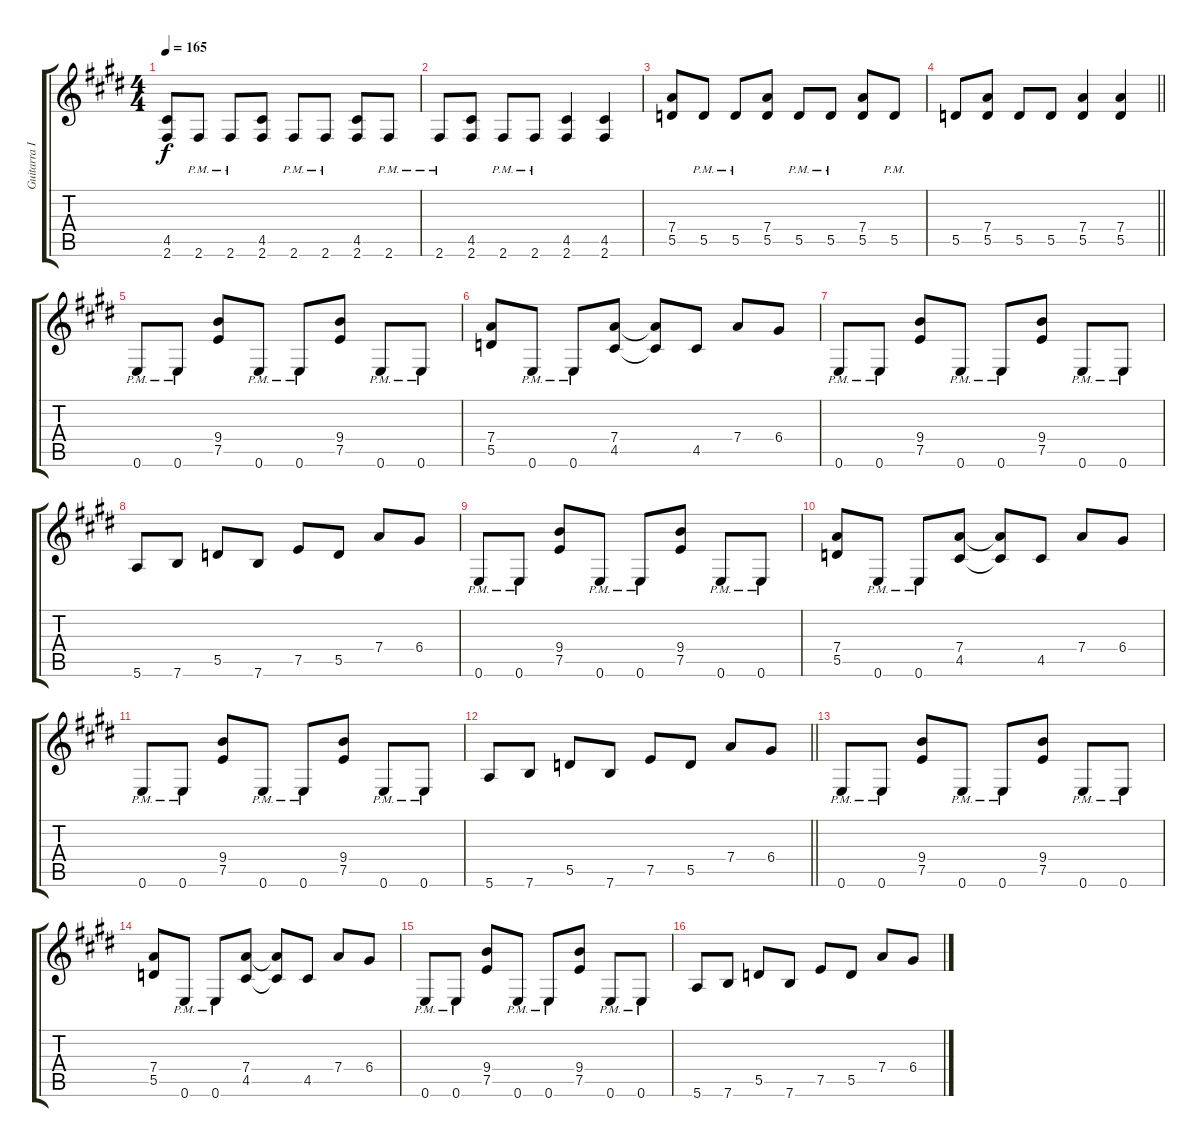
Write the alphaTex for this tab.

\track ("Guitarra I" "Guitarra I") {instrument overdrivenguitar}
\staff {score tabs}
\tuning (E4 B3 G3 D3 A2 E2) {hide}
\ts (4 4)
\tempo 165
\clef g2
\ks e
(4.5 2.6).8{dy f} 2.6{pm}.8 2.6{pm}.8 (4.5 2.6).8 2.6{pm}.8 2.6{pm}.8 (4.5 2.6).8 2.6{pm}.8 |
2.6{pm}.8 (4.5 2.6).8 2.6{pm}.8 2.6{pm}.8 (4.5 2.6).4 (4.5 2.6).4 |
(7.4 5.5).8 5.5{pm}.8 5.5{pm}.8 (7.4 5.5).8 5.5{pm}.8 5.5{pm}.8 (7.4 5.5).8 5.5{pm}.8 |
\barLineRight lightlight
5.5.8 (7.4 5.5).8 5.5.8 5.5.8 (7.4 5.5).4 (7.4 5.5).4 |
0.6{pm}.8 0.6{pm}.8 (9.4 7.5).8 0.6{pm}.8 0.6{pm}.8 (9.4 7.5).8 0.6{pm}.8 0.6{pm}.8 |
(7.4 5.5).8 0.6{pm}.8 0.6{pm}.8 (7.4 4.5).8 (7.4{t} 4.5{t}).8 4.5.8 7.4.8 6.4.8 |
0.6{pm}.8 0.6{pm}.8 (9.4 7.5).8 0.6{pm}.8 0.6{pm}.8 (9.4 7.5).8 0.6{pm}.8 0.6{pm}.8 |
5.6.8 7.6.8 5.5.8 7.6.8 7.5.8 5.5.8 7.4.8 6.4.8 |
0.6{pm}.8 0.6{pm}.8 (9.4 7.5).8 0.6{pm}.8 0.6{pm}.8 (9.4 7.5).8 0.6{pm}.8 0.6{pm}.8 |
(7.4 5.5).8 0.6{pm}.8 0.6{pm}.8 (7.4 4.5).8 (7.4{t} 4.5{t}).8 4.5.8 7.4.8 6.4.8 |
0.6{pm}.8 0.6{pm}.8 (9.4 7.5).8 0.6{pm}.8 0.6{pm}.8 (9.4 7.5).8 0.6{pm}.8 0.6{pm}.8 |
\barLineRight lightlight
5.6.8 7.6.8 5.5.8 7.6.8 7.5.8 5.5.8 7.4.8 6.4.8 |
0.6{pm}.8 0.6{pm}.8 (9.4 7.5).8 0.6{pm}.8 0.6{pm}.8 (9.4 7.5).8 0.6{pm}.8 0.6{pm}.8 |
(7.4 5.5).8 0.6{pm}.8 0.6{pm}.8 (7.4 4.5).8 (7.4{t} 4.5{t}).8 4.5.8 7.4.8 6.4.8 |
0.6{pm}.8 0.6{pm}.8 (9.4 7.5).8 0.6{pm}.8 0.6{pm}.8 (9.4 7.5).8 0.6{pm}.8 0.6{pm}.8 |
5.6.8 7.6.8 5.5.8 7.6.8 7.5.8 5.5.8 7.4.8 6.4.8
